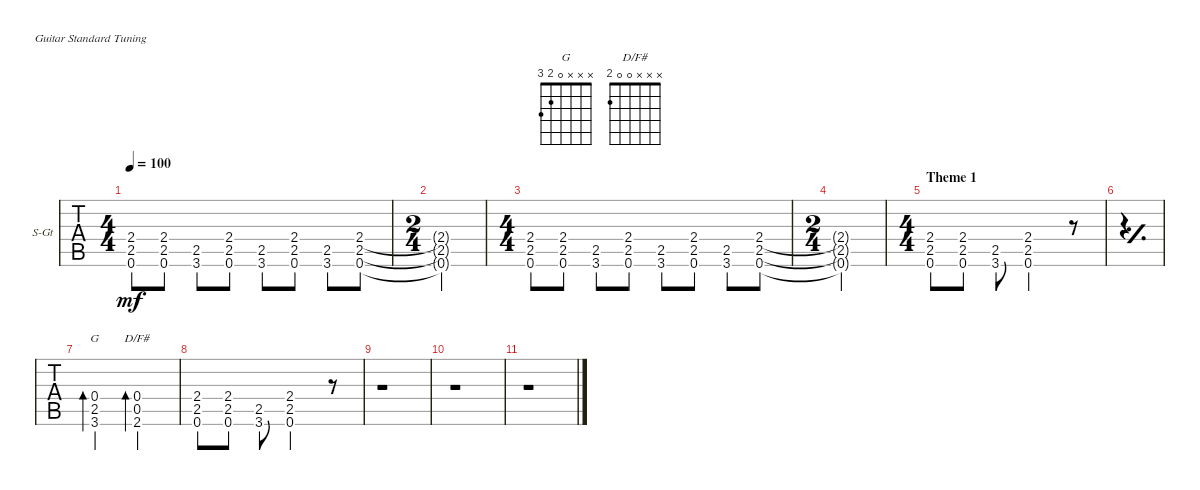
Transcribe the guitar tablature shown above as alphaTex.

\defaultSystemsLayout 4
\bracketExtendMode groupsimilarinstruments
\firstSystemTrackNameOrientation horizontal
\otherSystemsTrackNameOrientation horizontal
\track ("Steel Guitar" "S-Gt") {instrument acousticguitarsteel}
\staff {tabs}
\tuning (E4 B3 G3 D3 A2 E2)
\chord ("G" x x x 0 2 3)
\chord ("D/F#" x x x 0 0 2)
\ts (4 4)
\tempo 100
\clef g2
\ks c
(0.6 2.4 2.5).8{dy mf} (0.6 2.5 2.4).8 (3.6 2.5).8 (0.6 2.5 2.4).8 (3.6 2.5).8 (0.6 2.5 2.4).8 (3.6 2.5).8 (0.6 2.5 2.4).8 |
\ts (2 4)
(0.6{t} 2.4{t} 2.5{t}).2 |
\ts (4 4)
(0.6 2.4 2.5).8 (0.6 2.5 2.4).8 (3.6 2.5).8 (0.6 2.5 2.4).8 (3.6 2.5).8 (0.6 2.5 2.4).8 (3.6 2.5).8 (0.6 2.5 2.4).8 |
\ts (2 4)
(0.6{t} 2.4{t} 2.5{t}).2 |
\ts (4 4)
\section ("" "Theme 1")
(0.6 2.4 2.5).8 (0.6 2.5 2.4).8 (3.6 2.5).8 (0.6 2.5 2.4).2 r.8 |
\simile simple
|
\simile none
(3.6 2.5 0.4).2{bd 119 ch "G"} (2.6 0.5 0.4).2{bd 119 ch "D/F#"} |
(0.6 2.4 2.5).8 (0.6 2.5 2.4).8 (3.6 2.5).8 (0.6 2.5 2.4).2 r.8 |
r.1 |
r.1 |
r.1
